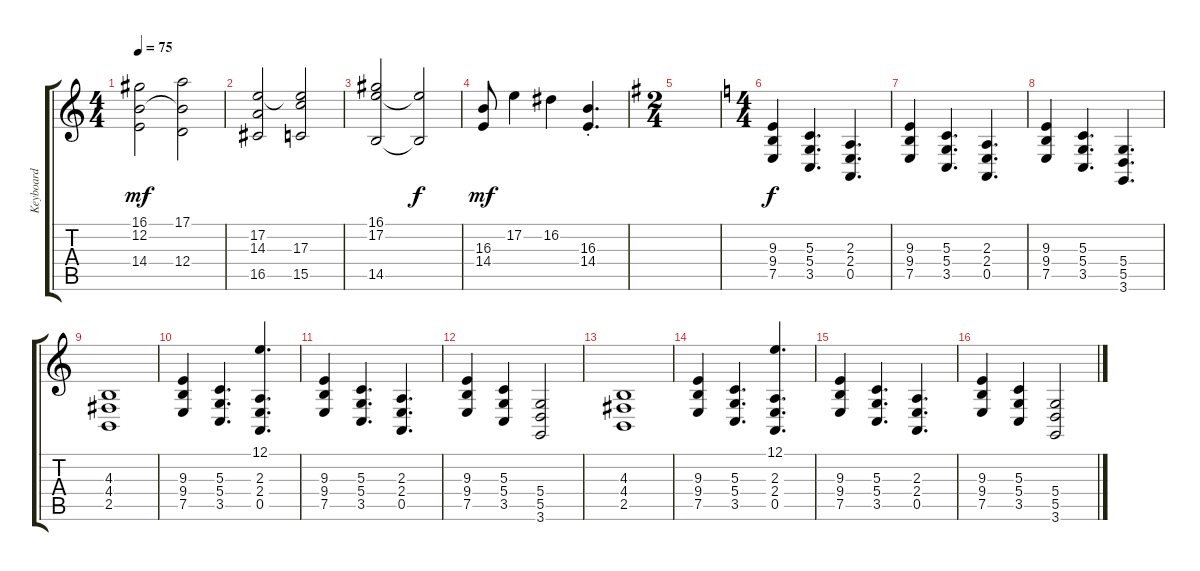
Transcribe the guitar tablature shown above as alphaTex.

\track ("Keyboard" "Keyboard") {instrument tremolostrings}
\staff {score tabs}
\tuning (E4 B3 G3 D3 A2 E2) {hide}
\ts (4 4)
\tempo 75
\clef g2
\ks c
(16.1 12.2 14.4).2{dy mf volume 10 balance 6} (17.1 12.2{t} 12.4).2 |
(17.2 14.3 16.5).2 (17.2{t} 17.3 15.5).2 |
(16.1 17.2 14.5).2 (17.2{t} 14.5{t}).2{dy f} |
(16.3 14.4).8{dy mf} 17.2.4 16.2.4 (16.3{st} 14.4{st}).4{d} |
\ts (2 4)
\ks g
|
\ts (4 4)
\ks c
(9.3 9.4 7.5).4{dy f} (5.3 5.4 3.5).4{d} (2.3 2.4 0.5).4{d} |
(9.3 9.4 7.5).4 (5.3 5.4 3.5).4{d} (2.3 2.4 0.5).4{d} |
(9.3 9.4 7.5).4 (5.3 5.4 3.5).4{d} (5.4 5.5 3.6).4{d} |
(4.3 4.4 2.5).1 |
(9.3 9.4 7.5).4 (5.3 5.4 3.5).4{d} (12.1 2.3 2.4 0.5).4{d} |
(9.3 9.4 7.5).4 (5.3 5.4 3.5).4{d} (2.3 2.4 0.5).4{d} |
(9.3 9.4 7.5).4 (5.3 5.4 3.5).4 (5.4 5.5 3.6).2 |
(4.3 4.4 2.5).1 |
(9.3 9.4 7.5).4 (5.3 5.4 3.5).4{d} (12.1 2.3 2.4 0.5).4{d} |
(9.3 9.4 7.5).4 (5.3 5.4 3.5).4{d} (2.3 2.4 0.5).4{d} |
(9.3 9.4 7.5).4 (5.3 5.4 3.5).4 (5.4 5.5 3.6).2
